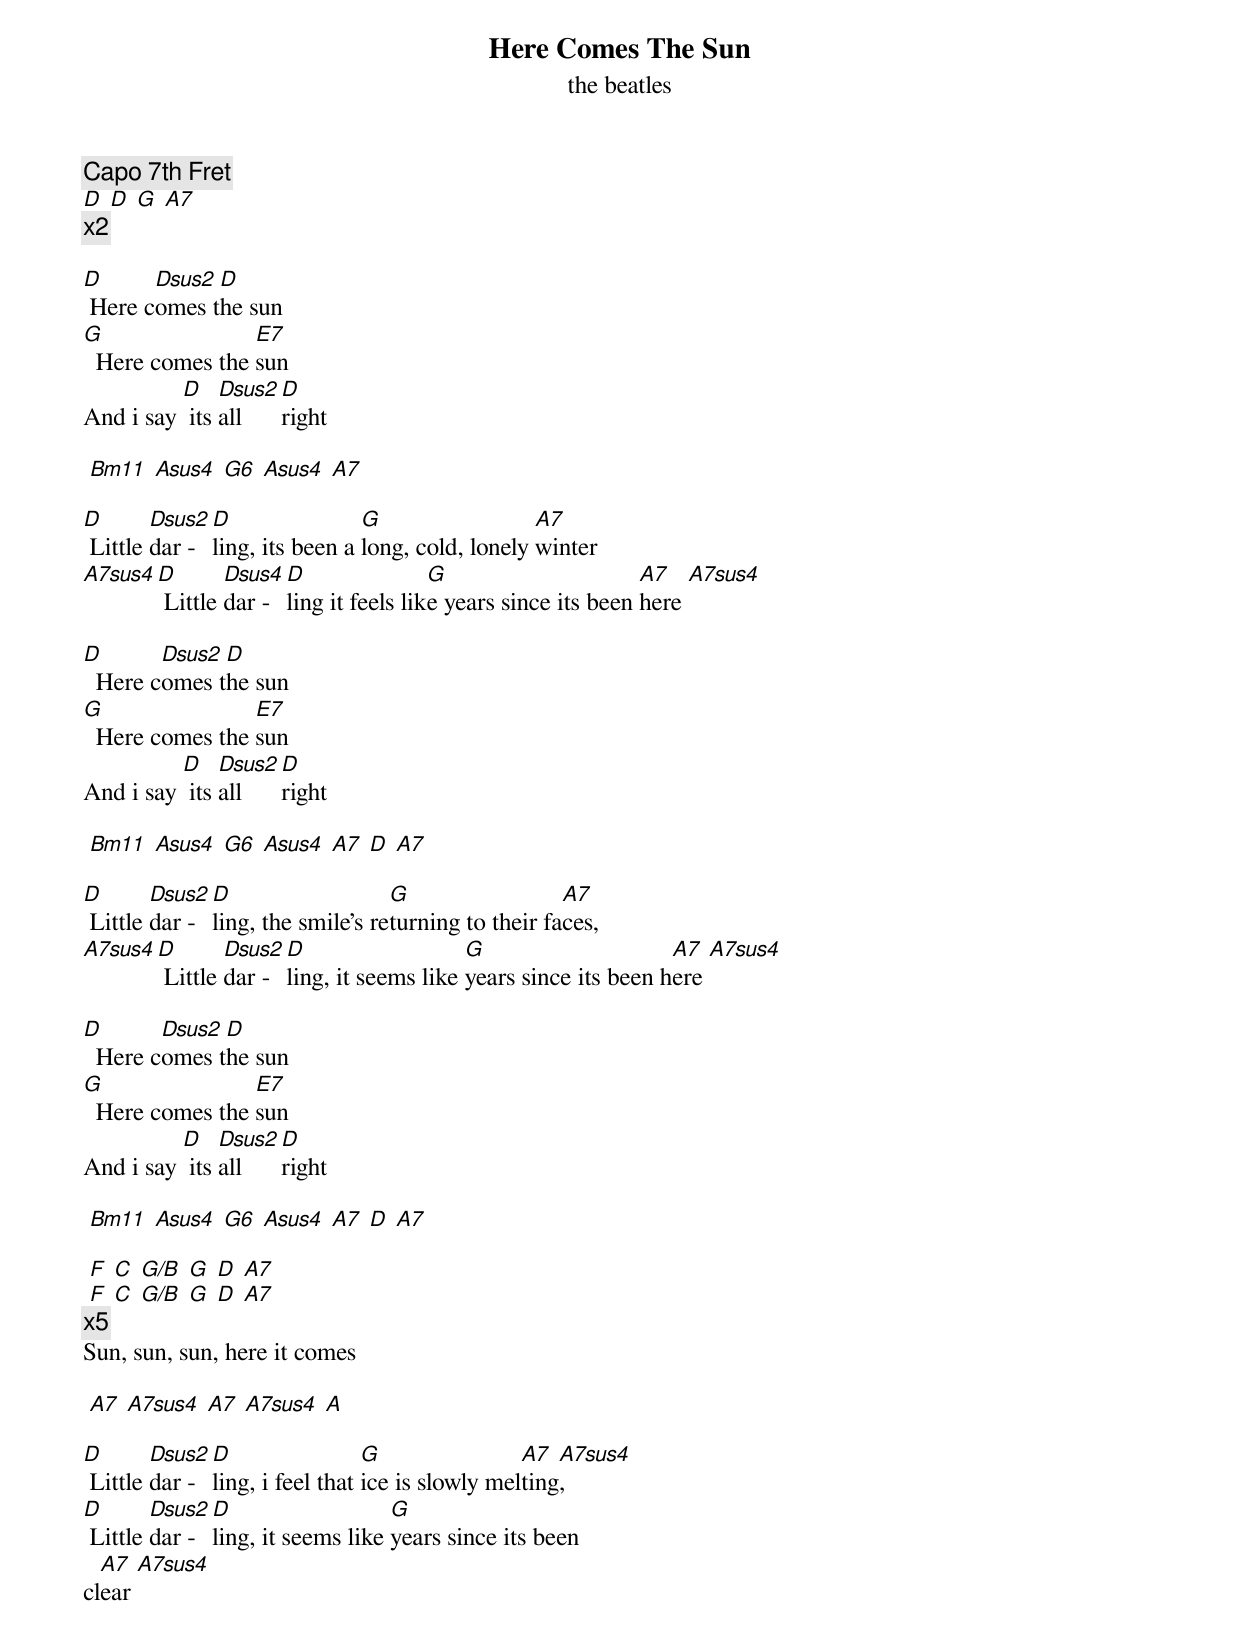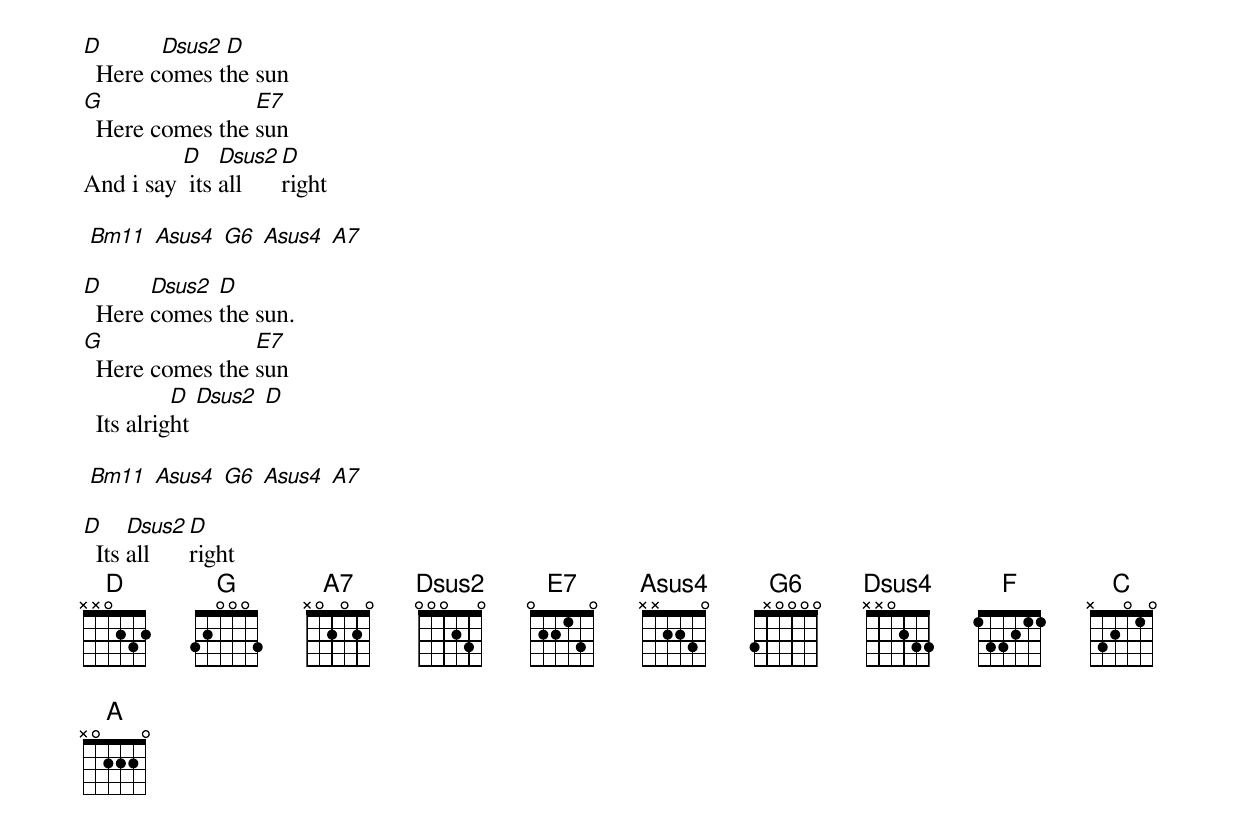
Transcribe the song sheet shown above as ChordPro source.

{title: Here Comes The Sun}
{subtitle: the beatles}

{c:Capo 7th Fret}
[D] [D] [G] [A7]
{c:x2}

[D] Here c[Dsus2]omes t[D]he sun
[G]  Here comes the [E7]sun
And i say [D] its [Dsus2]all    [D]right

 [Bm11] [Asus4] [G6] [Asus4] [A7]

[D] Little [Dsus2]dar - [D]ling, its been a [G]long, cold, lonely [A7]winter
[A7sus4][D] Little [Dsus4]dar - [D]ling it feels lik[G]e years since its been [A7]here [A7sus4]

[D]  Here c[Dsus2]omes t[D]he sun
[G]  Here comes the [E7]sun
And i say [D] its [Dsus2]all    [D]right

 [Bm11] [Asus4] [G6] [Asus4] [A7] [D] [A7]

[D] Little [Dsus2]dar - [D]ling, the smile's re[G]turning to their fa[A7]ces,
[A7sus4][D] Little [Dsus2]dar - [D]ling, it seems like [G]years since its been h[A7]ere [A7sus4]

[D]  Here c[Dsus2]omes t[D]he sun
[G]  Here comes the [E7]sun
And i say [D] its [Dsus2]all    [D]right

 [Bm11] [Asus4] [G6] [Asus4] [A7] [D] [A7]

 [F] [C] [G/B] [G] [D] [A7]
 [F] [C] [G/B] [G] [D] [A7]
{c:x5}
Sun, sun, sun, here it comes

 [A7] [A7sus4] [A7] [A7sus4] [A]

[D] Little [Dsus2]dar - [D]ling, i feel that [G]ice is slowly mel[A7]ting[A7sus4],
[D] Little [Dsus2]dar - [D]ling, it seems like [G]years since its been
cl[A7]ear [A7sus4]

[D]  Here c[Dsus2]omes t[D]he sun
[G]  Here comes the [E7]sun
And i say [D] its [Dsus2]all    [D]right

 [Bm11] [Asus4] [G6] [Asus4] [A7]

[D]  Here [Dsus2]comes [D]the sun.
[G]  Here comes the [E7]sun
  Its alrig[D]ht [Dsus2] [D]

 [Bm11] [Asus4] [G6] [Asus4] [A7]

[D]  Its [Dsus2]all    [D]right
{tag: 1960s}
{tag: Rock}
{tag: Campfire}
